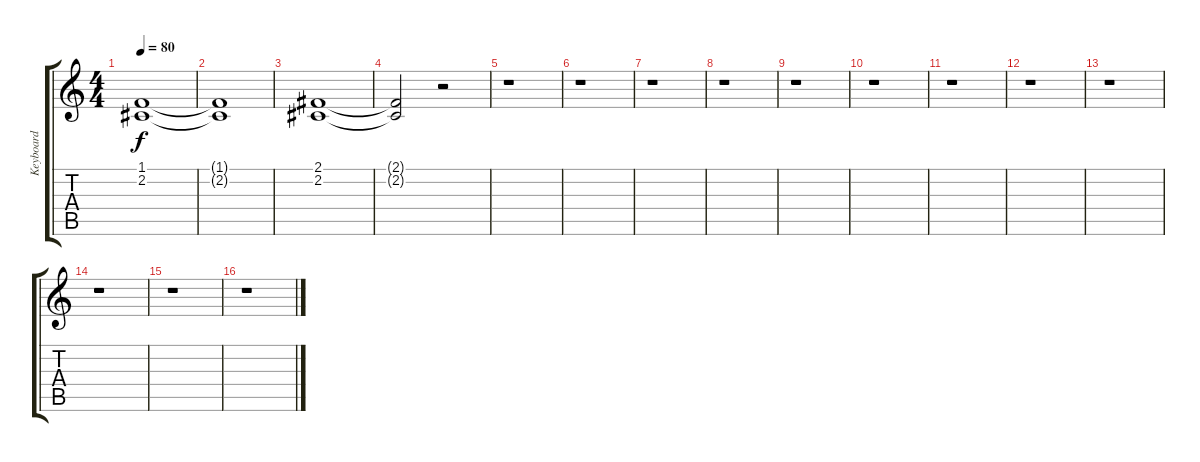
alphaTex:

\track ("Keyboard" "Keyboard") {instrument churchorgan}
\staff {score tabs}
\tuning (E4 B3 G3 D3 A2 E2) {hide}
\ts (4 4)
\tempo 80
\clef g2
\ks c
(1.1 2.2).1{dy f} |
(1.1{t} 2.2{t}).1 |
(2.1 2.2).1 |
(2.1{t} 2.2{t}).2 r.2 |
r.1 |
r.1 |
r.1 |
r.1 |
r.1 |
r.1 |
r.1 |
r.1 |
r.1 |
r.1 |
r.1 |
r.1
